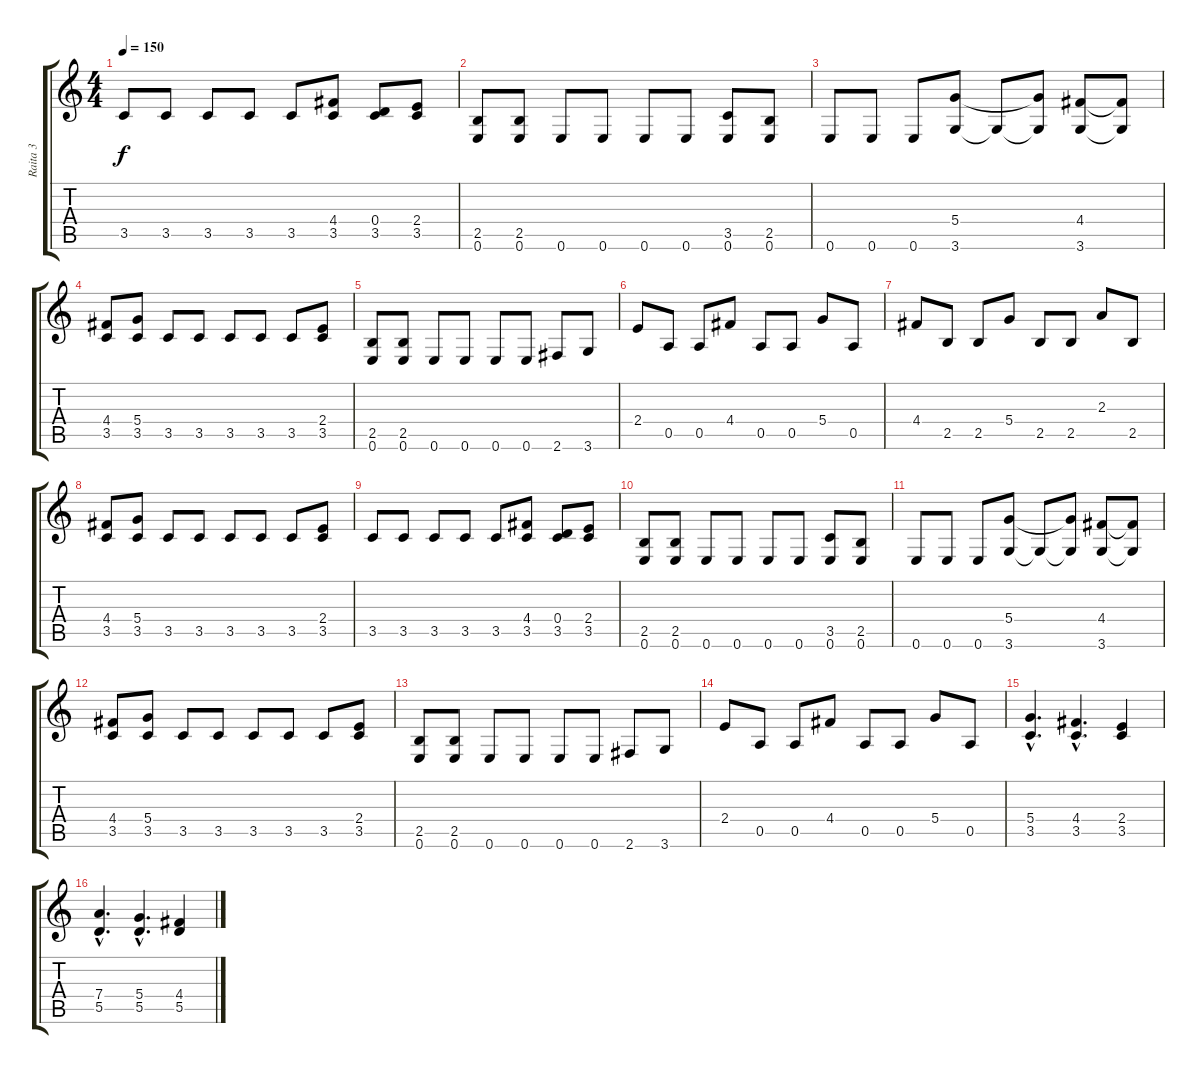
\track ("Raita 3" "Raita 3") {instrument distortionguitar}
\staff {score tabs}
\tuning (E4 B3 G3 D3 A2 E2) {hide}
\ts (4 4)
\tempo 150
\clef g2
\ks c
3.5.8{dy f} 3.5.8 3.5.8 3.5.8 3.5.8 (4.4 3.5).8 (0.4 3.5).8 (2.4 3.5).8 |
(2.5 0.6).8 (2.5 0.6).8 0.6.8 0.6.8 0.6.8 0.6.8 (3.5 0.6).8 (2.5 0.6).8 |
0.6.8 0.6.8 0.6.8 (5.4 3.6).8 3.6{t}.8 (5.4{t} 3.6{t}).8 (4.4 3.6).8 (4.4{t} 3.6{t}).8 |
(4.4 3.5).8 (5.4 3.5).8 3.5.8 3.5.8 3.5.8 3.5.8 3.5.8 (2.4 3.5).8 |
(2.5 0.6).8 (2.5 0.6).8 0.6.8 0.6.8 0.6.8 0.6.8 2.6.8 3.6.8 |
2.4.8 0.5.8 0.5.8 4.4.8 0.5.8 0.5.8 5.4.8 0.5.8 |
4.4.8 2.5.8 2.5.8 5.4.8 2.5.8 2.5.8 2.3.8 2.5.8 |
(4.4 3.5).8 (5.4 3.5).8 3.5.8 3.5.8 3.5.8 3.5.8 3.5.8 (2.4 3.5).8 |
3.5.8 3.5.8 3.5.8 3.5.8 3.5.8 (4.4 3.5).8 (0.4 3.5).8 (2.4 3.5).8 |
(2.5 0.6).8 (2.5 0.6).8 0.6.8 0.6.8 0.6.8 0.6.8 (3.5 0.6).8 (2.5 0.6).8 |
0.6.8 0.6.8 0.6.8 (5.4 3.6).8 3.6{t}.8 (5.4{t} 3.6{t}).8 (4.4 3.6).8 (4.4{t} 3.6{t}).8 |
(4.4 3.5).8 (5.4 3.5).8 3.5.8 3.5.8 3.5.8 3.5.8 3.5.8 (2.4 3.5).8 |
(2.5 0.6).8 (2.5 0.6).8 0.6.8 0.6.8 0.6.8 0.6.8 2.6.8 3.6.8 |
2.4.8 0.5.8 0.5.8 4.4.8 0.5.8 0.5.8 5.4.8 0.5.8 |
(5.4{hac} 3.5{hac}).4{d} (4.4{hac} 3.5{hac}).4{d} (2.4 3.5).4 |
(7.4{hac} 5.5{hac}).4{d} (5.4{hac} 5.5{hac}).4{d} (4.4 5.5).4
